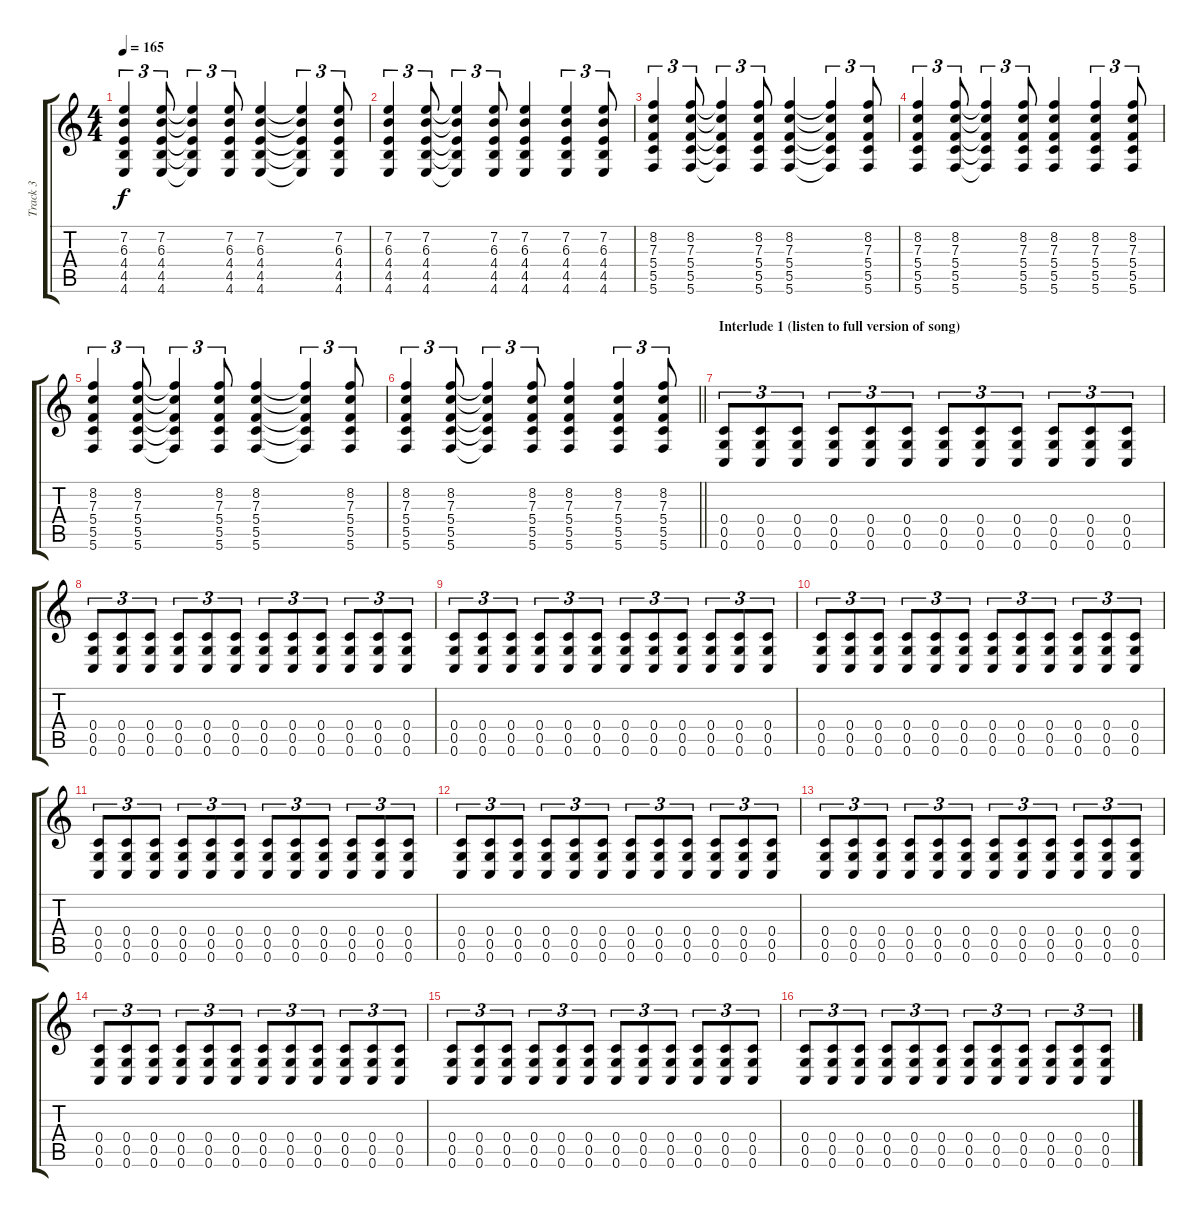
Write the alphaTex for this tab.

\track ("Track 3" "Track 3") {instrument distortionguitar}
\staff {score tabs}
\tuning (D4 A3 F3 C3 G2 C2) {hide}
\ts (4 4)
\tempo 165
\clef g2
\ks c
(7.2 6.3 4.4 4.5 4.6).4{tu (3 2) dy f} (7.2 6.3 4.4 4.5 4.6).8{tu (3 2)} (7.2{t} 6.3{t} 4.4{t} 4.5{t} 4.6{t}).4{tu (3 2)} (7.2 6.3 4.4 4.5 4.6).8{tu (3 2)} (7.2 6.3 4.4 4.5 4.6).4 (7.2{t} 6.3{t} 4.4{t} 4.5{t} 4.6{t}).4{tu (3 2)} (7.2 6.3 4.4 4.5 4.6).8{tu (3 2)} |
(7.2 6.3 4.4 4.5 4.6).4{tu (3 2)} (7.2 6.3 4.4 4.5 4.6).8{tu (3 2)} (7.2{t} 6.3{t} 4.4{t} 4.5{t} 4.6{t}).4{tu (3 2)} (7.2 6.3 4.4 4.5 4.6).8{tu (3 2)} (7.2 6.3 4.4 4.5 4.6).4 (7.2 6.3 4.4 4.5 4.6).4{tu (3 2)} (7.2 6.3 4.4 4.5 4.6).8{tu (3 2)} |
(8.2 7.3 5.4 5.5 5.6).4{tu (3 2)} (8.2 7.3 5.4 5.5 5.6).8{tu (3 2)} (8.2{t} 7.3{t} 5.4{t} 5.5{t} 5.6{t}).4{tu (3 2)} (8.2 7.3 5.4 5.5 5.6).8{tu (3 2)} (8.2 7.3 5.4 5.5 5.6).4 (8.2{t} 7.3{t} 5.4{t} 5.5{t} 5.6{t}).4{tu (3 2)} (8.2 7.3 5.4 5.5 5.6).8{tu (3 2)} |
(8.2 7.3 5.4 5.5 5.6).4{tu (3 2)} (8.2 7.3 5.4 5.5 5.6).8{tu (3 2)} (8.2{t} 7.3{t} 5.4{t} 5.5{t} 5.6{t}).4{tu (3 2)} (8.2 7.3 5.4 5.5 5.6).8{tu (3 2)} (8.2 7.3 5.4 5.5 5.6).4 (8.2 7.3 5.4 5.5 5.6).4{tu (3 2)} (8.2 7.3 5.4 5.5 5.6).8{tu (3 2)} |
(8.2 7.3 5.4 5.5 5.6).4{tu (3 2)} (8.2 7.3 5.4 5.5 5.6).8{tu (3 2)} (8.2{t} 7.3{t} 5.4{t} 5.5{t} 5.6{t}).4{tu (3 2)} (8.2 7.3 5.4 5.5 5.6).8{tu (3 2)} (8.2 7.3 5.4 5.5 5.6).4 (8.2{t} 7.3{t} 5.4{t} 5.5{t} 5.6{t}).4{tu (3 2)} (8.2 7.3 5.4 5.5 5.6).8{tu (3 2)} |
\barLineRight lightlight
(8.2 7.3 5.4 5.5 5.6).4{tu (3 2)} (8.2 7.3 5.4 5.5 5.6).8{tu (3 2)} (8.2{t} 7.3{t} 5.4{t} 5.5{t} 5.6{t}).4{tu (3 2)} (8.2 7.3 5.4 5.5 5.6).8{tu (3 2)} (8.2 7.3 5.4 5.5 5.6).4 (8.2 7.3 5.4 5.5 5.6).4{tu (3 2)} (8.2 7.3 5.4 5.5 5.6).8{tu (3 2)} |
\section ("" "Interlude 1 (listen to full version of song)")
(0.4 0.5 0.6).8{tu (3 2)} (0.4 0.5 0.6).8{tu (3 2)} (0.4 0.5 0.6).8{tu (3 2)} (0.4 0.5 0.6).8{tu (3 2)} (0.4 0.5 0.6).8{tu (3 2)} (0.4 0.5 0.6).8{tu (3 2)} (0.4 0.5 0.6).8{tu (3 2)} (0.4 0.5 0.6).8{tu (3 2)} (0.4 0.5 0.6).8{tu (3 2)} (0.4 0.5 0.6).8{tu (3 2)} (0.4 0.5 0.6).8{tu (3 2)} (0.4 0.5 0.6).8{tu (3 2)} |
(0.4 0.5 0.6).8{tu (3 2)} (0.4 0.5 0.6).8{tu (3 2)} (0.4 0.5 0.6).8{tu (3 2)} (0.4 0.5 0.6).8{tu (3 2)} (0.4 0.5 0.6).8{tu (3 2)} (0.4 0.5 0.6).8{tu (3 2)} (0.4 0.5 0.6).8{tu (3 2)} (0.4 0.5 0.6).8{tu (3 2)} (0.4 0.5 0.6).8{tu (3 2)} (0.4 0.5 0.6).8{tu (3 2)} (0.4 0.5 0.6).8{tu (3 2)} (0.4 0.5 0.6).8{tu (3 2)} |
(0.4 0.5 0.6).8{tu (3 2)} (0.4 0.5 0.6).8{tu (3 2)} (0.4 0.5 0.6).8{tu (3 2)} (0.4 0.5 0.6).8{tu (3 2)} (0.4 0.5 0.6).8{tu (3 2)} (0.4 0.5 0.6).8{tu (3 2)} (0.4 0.5 0.6).8{tu (3 2)} (0.4 0.5 0.6).8{tu (3 2)} (0.4 0.5 0.6).8{tu (3 2)} (0.4 0.5 0.6).8{tu (3 2)} (0.4 0.5 0.6).8{tu (3 2)} (0.4 0.5 0.6).8{tu (3 2)} |
(0.4 0.5 0.6).8{tu (3 2)} (0.4 0.5 0.6).8{tu (3 2)} (0.4 0.5 0.6).8{tu (3 2)} (0.4 0.5 0.6).8{tu (3 2)} (0.4 0.5 0.6).8{tu (3 2)} (0.4 0.5 0.6).8{tu (3 2)} (0.4 0.5 0.6).8{tu (3 2)} (0.4 0.5 0.6).8{tu (3 2)} (0.4 0.5 0.6).8{tu (3 2)} (0.4 0.5 0.6).8{tu (3 2)} (0.4 0.5 0.6).8{tu (3 2)} (0.4 0.5 0.6).8{tu (3 2)} |
(0.4 0.5 0.6).8{tu (3 2)} (0.4 0.5 0.6).8{tu (3 2)} (0.4 0.5 0.6).8{tu (3 2)} (0.4 0.5 0.6).8{tu (3 2)} (0.4 0.5 0.6).8{tu (3 2)} (0.4 0.5 0.6).8{tu (3 2)} (0.4 0.5 0.6).8{tu (3 2)} (0.4 0.5 0.6).8{tu (3 2)} (0.4 0.5 0.6).8{tu (3 2)} (0.4 0.5 0.6).8{tu (3 2)} (0.4 0.5 0.6).8{tu (3 2)} (0.4 0.5 0.6).8{tu (3 2)} |
(0.4 0.5 0.6).8{tu (3 2)} (0.4 0.5 0.6).8{tu (3 2)} (0.4 0.5 0.6).8{tu (3 2)} (0.4 0.5 0.6).8{tu (3 2)} (0.4 0.5 0.6).8{tu (3 2)} (0.4 0.5 0.6).8{tu (3 2)} (0.4 0.5 0.6).8{tu (3 2)} (0.4 0.5 0.6).8{tu (3 2)} (0.4 0.5 0.6).8{tu (3 2)} (0.4 0.5 0.6).8{tu (3 2)} (0.4 0.5 0.6).8{tu (3 2)} (0.4 0.5 0.6).8{tu (3 2)} |
(0.4 0.5 0.6).8{tu (3 2)} (0.4 0.5 0.6).8{tu (3 2)} (0.4 0.5 0.6).8{tu (3 2)} (0.4 0.5 0.6).8{tu (3 2)} (0.4 0.5 0.6).8{tu (3 2)} (0.4 0.5 0.6).8{tu (3 2)} (0.4 0.5 0.6).8{tu (3 2)} (0.4 0.5 0.6).8{tu (3 2)} (0.4 0.5 0.6).8{tu (3 2)} (0.4 0.5 0.6).8{tu (3 2)} (0.4 0.5 0.6).8{tu (3 2)} (0.4 0.5 0.6).8{tu (3 2)} |
(0.4 0.5 0.6).8{tu (3 2)} (0.4 0.5 0.6).8{tu (3 2)} (0.4 0.5 0.6).8{tu (3 2)} (0.4 0.5 0.6).8{tu (3 2)} (0.4 0.5 0.6).8{tu (3 2)} (0.4 0.5 0.6).8{tu (3 2)} (0.4 0.5 0.6).8{tu (3 2)} (0.4 0.5 0.6).8{tu (3 2)} (0.4 0.5 0.6).8{tu (3 2)} (0.4 0.5 0.6).8{tu (3 2)} (0.4 0.5 0.6).8{tu (3 2)} (0.4 0.5 0.6).8{tu (3 2)} |
(0.4 0.5 0.6).8{tu (3 2)} (0.4 0.5 0.6).8{tu (3 2)} (0.4 0.5 0.6).8{tu (3 2)} (0.4 0.5 0.6).8{tu (3 2)} (0.4 0.5 0.6).8{tu (3 2)} (0.4 0.5 0.6).8{tu (3 2)} (0.4 0.5 0.6).8{tu (3 2)} (0.4 0.5 0.6).8{tu (3 2)} (0.4 0.5 0.6).8{tu (3 2)} (0.4 0.5 0.6).8{tu (3 2)} (0.4 0.5 0.6).8{tu (3 2)} (0.4 0.5 0.6).8{tu (3 2)} |
(0.4 0.5 0.6).8{tu (3 2)} (0.4 0.5 0.6).8{tu (3 2)} (0.4 0.5 0.6).8{tu (3 2)} (0.4 0.5 0.6).8{tu (3 2)} (0.4 0.5 0.6).8{tu (3 2)} (0.4 0.5 0.6).8{tu (3 2)} (0.4 0.5 0.6).8{tu (3 2)} (0.4 0.5 0.6).8{tu (3 2)} (0.4 0.5 0.6).8{tu (3 2)} (0.4 0.5 0.6).8{tu (3 2)} (0.4 0.5 0.6).8{tu (3 2)} (0.4 0.5 0.6).8{tu (3 2)}
